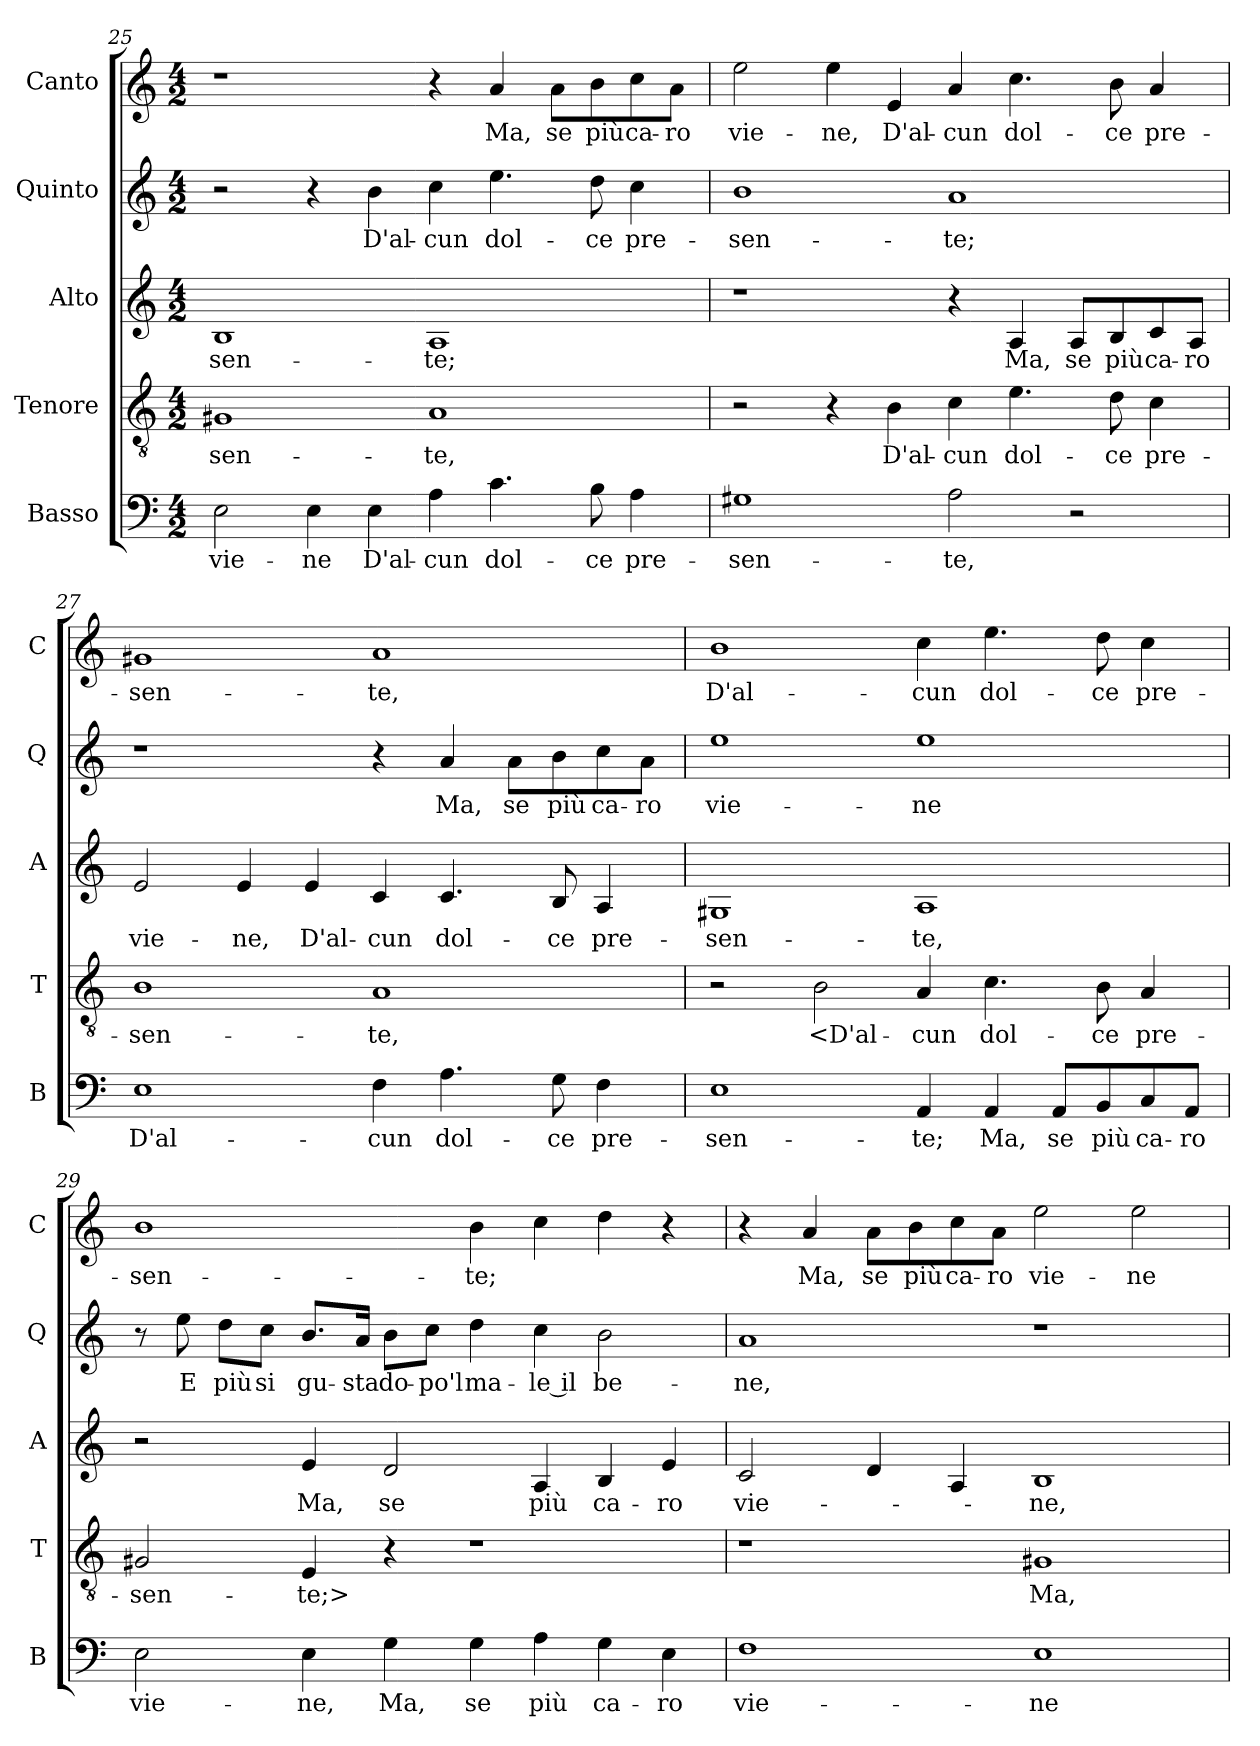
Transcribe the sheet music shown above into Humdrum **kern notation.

**kern	**text	**kern	**text	**kern	**text	**kern	**text	**kern	**text
*part5	*part5	*part4	*part4	*part3	*part3	*part2	*part2	*part1	*part1
*staff5	*staff5	*staff4	*staff4	*staff3	*staff3	*staff2	*staff2	*staff1	*staff1
*I"Basso	*	*I"Tenore	*	*I"Alto	*	*I"Quinto	*	*I"Canto	*
*I'B	*	*I'T	*	*I'A	*	*I'Q	*	*I'C	*
*clefF4	*	*clefGv2	*	*clefG2	*	*clefG2	*	*clefG2	*
*k[]	*	*k[]	*	*k[]	*	*k[]	*	*k[]	*
*C:	*	*C:	*	*C:	*	*C:	*	*C:	*
*M4/2	*	*M4/2	*	*M4/2	*	*M4/2	*	*M4/2	*
=25	=25	=25	=25	=25	=25	=25	=25	=25	=25
2E	vie-	1G#X	-sen-	1B	-sen-	2r	.	1r	.
4E	-ne	.	.	.	.	4r	.	.	.
4E	D'al-	.	.	.	.	4b	D'al-	.	.
4A	-cun	1A	-te,	1A	-te;	4cc	-cun	4r	.
4.c	dol-	.	.	.	.	4.ee	dol-	4a	Ma,
.	.	.	.	.	.	.	.	8aL	se
8B	-ce	.	.	.	.	8dd	-ce	8b	più
4A	pre-	.	.	.	.	4cc	pre-	8cc	ca-
.	.	.	.	.	.	.	.	8aJ	-ro
=26	=26	=26	=26	=26	=26	=26	=26	=26	=26
1G#X	-sen-	2r	.	1r	.	1b	-sen-	2ee	vie-
.	.	4r	.	.	.	.	.	4ee	-ne,
.	.	4B	D'al-	.	.	.	.	4e	D'al-
2A	-te,	4c	-cun	4r	.	1a	-te;	4a	-cun
.	.	4.e	dol-	4A	Ma,	.	.	4.cc	dol-
2r	.	.	.	8AL	se	.	.	.	.
.	.	8d	-ce	8B	più	.	.	8b	-ce
.	.	4c	pre-	8c	ca-	.	.	4a	pre-
.	.	.	.	8AJ	-ro	.	.	.	.
=27	=27	=27	=27	=27	=27	=27	=27	=27	=27
1E	D'al-	1B	-sen-	2e	vie-	1r	.	1g#X	-sen-
.	.	.	.	4e	-ne,	.	.	.	.
.	.	.	.	4e	D'al-	.	.	.	.
4F	-cun	1A	-te,	4c	-cun	4r	.	1a	-te,
4.A	dol-	.	.	4.c	dol-	4a	Ma,	.	.
.	.	.	.	.	.	8aL	se	.	.
8G	-ce	.	.	8B	-ce	8b	più	.	.
4F	pre-	.	.	4A	pre-	8cc	ca-	.	.
.	.	.	.	.	.	8aJ	-ro	.	.
=28	=28	=28	=28	=28	=28	=28	=28	=28	=28
1E	-sen-	2r	.	1G#X	-sen-	1ee	vie-	1b	D'al-
.	.	2B	<D'al-	.	.	.	.	.	.
4AA	-te;	4A	-cun	1A	-te,	1ee	-ne	4cc	-cun
4AA	Ma,	4.c	dol-	.	.	.	.	4.ee	dol-
8AAL	se	.	.	.	.	.	.	.	.
8BB	più	8B	-ce	.	.	.	.	8dd	-ce
8C	ca-	4A	pre-	.	.	.	.	4cc	pre-
8AAJ	-ro	.	.	.	.	.	.	.	.
=29	=29	=29	=29	=29	=29	=29	=29	=29	=29
2E	vie-	2G#X	-sen-	2r	.	8r	.	1b	-sen-
.	.	.	.	.	.	8ee	E	.	.
.	.	.	.	.	.	8ddL	più	.	.
.	.	.	.	.	.	8ccJ	si	.	.
4E	-ne,	4E	-te;>	4e	Ma,	8.bL	gu-	.	.
.	.	.	.	.	.	16aJk	-sta	.	.
4G	Ma,	4r	.	2d	se	8bL	do-	.	.
.	.	.	.	.	.	8ccJ	-po'l	.	.
4G	se	1r	.	.	.	4dd	ma-	4b	-te;
4A	più	.	.	4A	più	4cc	-le il	4cc	.
4G	ca-	.	.	4B	ca-	2b	be-	4dd	.
4E	-ro	.	.	4e	-ro	.	.	4r	.
=30	=30	=30	=30	=30	=30	=30	=30	=30	=30
1F	vie-	1r	.	2c	vie-	1a	-ne,	4r	.
.	.	.	.	.	.	.	.	4a	Ma,
.	.	.	.	4d	.	.	.	8aL	se
.	.	.	.	.	.	.	.	8b	più
.	.	.	.	4A	.	.	.	8cc	ca-
.	.	.	.	.	.	.	.	8aJ	-ro
1E	-ne	1G#X	Ma,	1B	-ne,	1r	.	2ee	vie-
.	.	.	.	.	.	.	.	2ee	-ne
=	=	=	=	=	=	=	=	=	=
*-	*-	*-	*-	*-	*-	*-	*-	*-	*-
